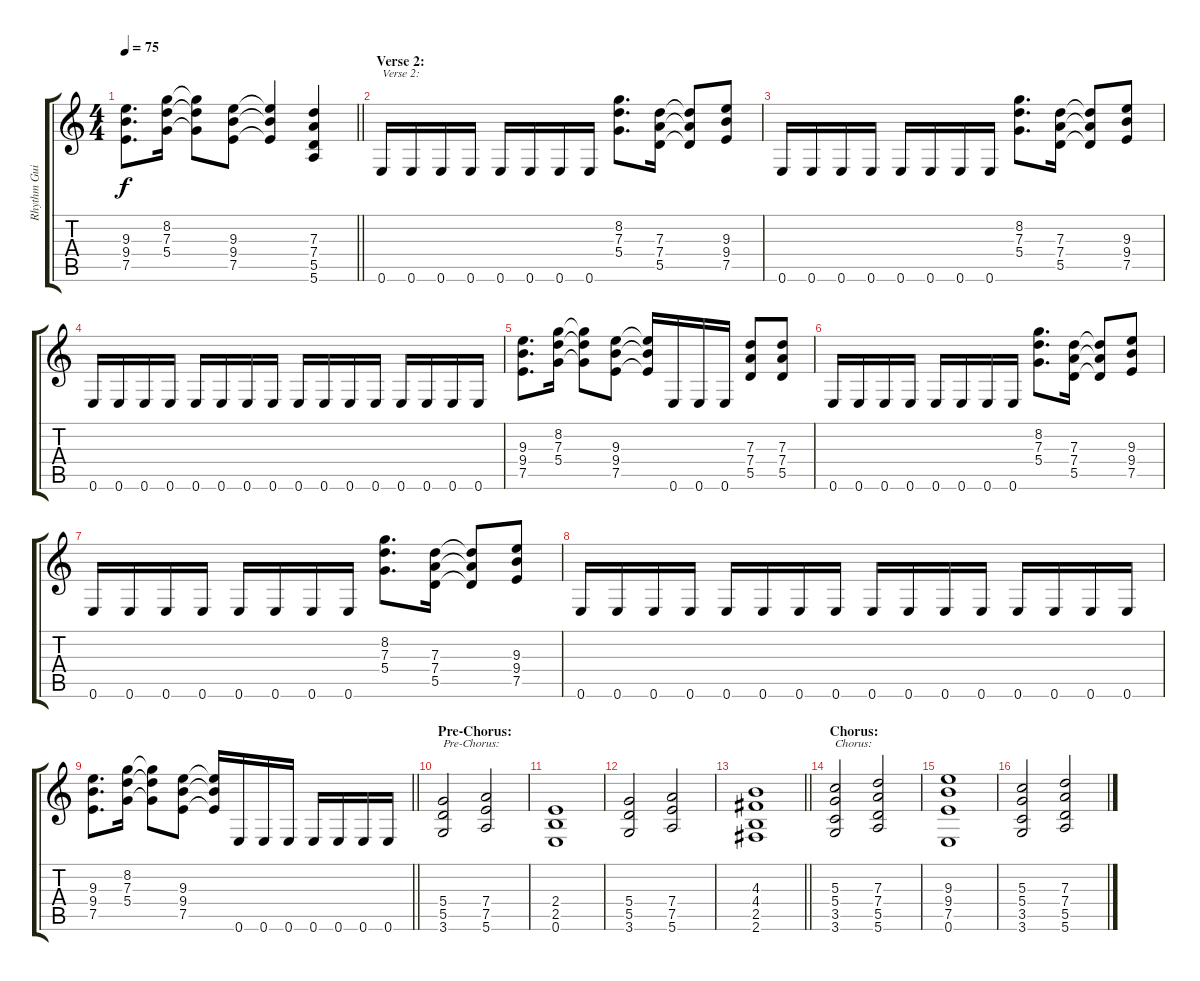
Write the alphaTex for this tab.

\track ("Rhythm Guitar 1" "Rhythm Gui") {instrument overdrivenguitar}
\staff {score tabs}
\tuning (E4 B3 G3 D3 A2 E2) {hide}
\ts (4 4)
\tempo 75
\clef g2
\barLineRight lightlight
\ks c
(9.3 9.4 7.5).8{d dy f} (8.2 7.3 5.4).16 (8.2{t} 7.3{t} 5.4{t}).8 (9.3 9.4 7.5).8 (9.3{t} 9.4{t} 7.5{t}).4 (7.3 7.4 5.5 5.6).4 |
\section ("" "Verse 2:")
0.6.16{txt "Verse 2:"} 0.6.16 0.6.16 0.6.16 0.6.16 0.6.16 0.6.16 0.6.16 (8.2 7.3 5.4).8{d} (7.3 7.4 5.5).16 (7.3{t} 7.4{t} 5.5{t}).8 (9.3 9.4 7.5).8 |
0.6.16 0.6.16 0.6.16 0.6.16 0.6.16 0.6.16 0.6.16 0.6.16 (8.2 7.3 5.4).8{d} (7.3 7.4 5.5).16 (7.3{t} 7.4{t} 5.5{t}).8 (9.3 9.4 7.5).8 |
0.6.16 0.6.16 0.6.16 0.6.16 0.6.16 0.6.16 0.6.16 0.6.16 0.6.16 0.6.16 0.6.16 0.6.16 0.6.16 0.6.16 0.6.16 0.6.16 |
(9.3 9.4 7.5).8{d} (8.2 7.3 5.4).16 (8.2{t} 7.3{t} 5.4{t}).8 (9.3 9.4 7.5).8 (9.3{t} 9.4{t} 7.5{t}).16 0.6.16 0.6.16 0.6.16 (7.3 7.4 5.5).8 (7.3 7.4 5.5).8 |
0.6.16 0.6.16 0.6.16 0.6.16 0.6.16 0.6.16 0.6.16 0.6.16 (8.2 7.3 5.4).8{d} (7.3 7.4 5.5).16 (7.3{t} 7.4{t} 5.5{t}).8 (9.3 9.4 7.5).8 |
0.6.16 0.6.16 0.6.16 0.6.16 0.6.16 0.6.16 0.6.16 0.6.16 (8.2 7.3 5.4).8{d} (7.3 7.4 5.5).16 (7.3{t} 7.4{t} 5.5{t}).8 (9.3 9.4 7.5).8 |
0.6.16 0.6.16 0.6.16 0.6.16 0.6.16 0.6.16 0.6.16 0.6.16 0.6.16 0.6.16 0.6.16 0.6.16 0.6.16 0.6.16 0.6.16 0.6.16 |
\barLineRight lightlight
(9.3 9.4 7.5).8{d} (8.2 7.3 5.4).16 (8.2{t} 7.3{t} 5.4{t}).8 (9.3 9.4 7.5).8 (9.3{t} 9.4{t} 7.5{t}).16 0.6.16 0.6.16 0.6.16 0.6.16 0.6.16 0.6.16 0.6.16 |
\section ("" "Pre-Chorus:")
(5.4 5.5 3.6).2{txt "Pre-Chorus:"} (7.4 7.5 5.6).2 |
(2.4 2.5 0.6).1 |
(5.4 5.5 3.6).2 (7.4 7.5 5.6).2 |
\barLineRight lightlight
(4.3 4.4 2.5 2.6).1 |
\section ("" "Chorus:")
(5.3 5.4 3.5 3.6).2{txt "Chorus:"} (7.3 7.4 5.5 5.6).2 |
(9.3 9.4 7.5 0.6).1 |
(5.3 5.4 3.5 3.6).2 (7.3 7.4 5.5 5.6).2
